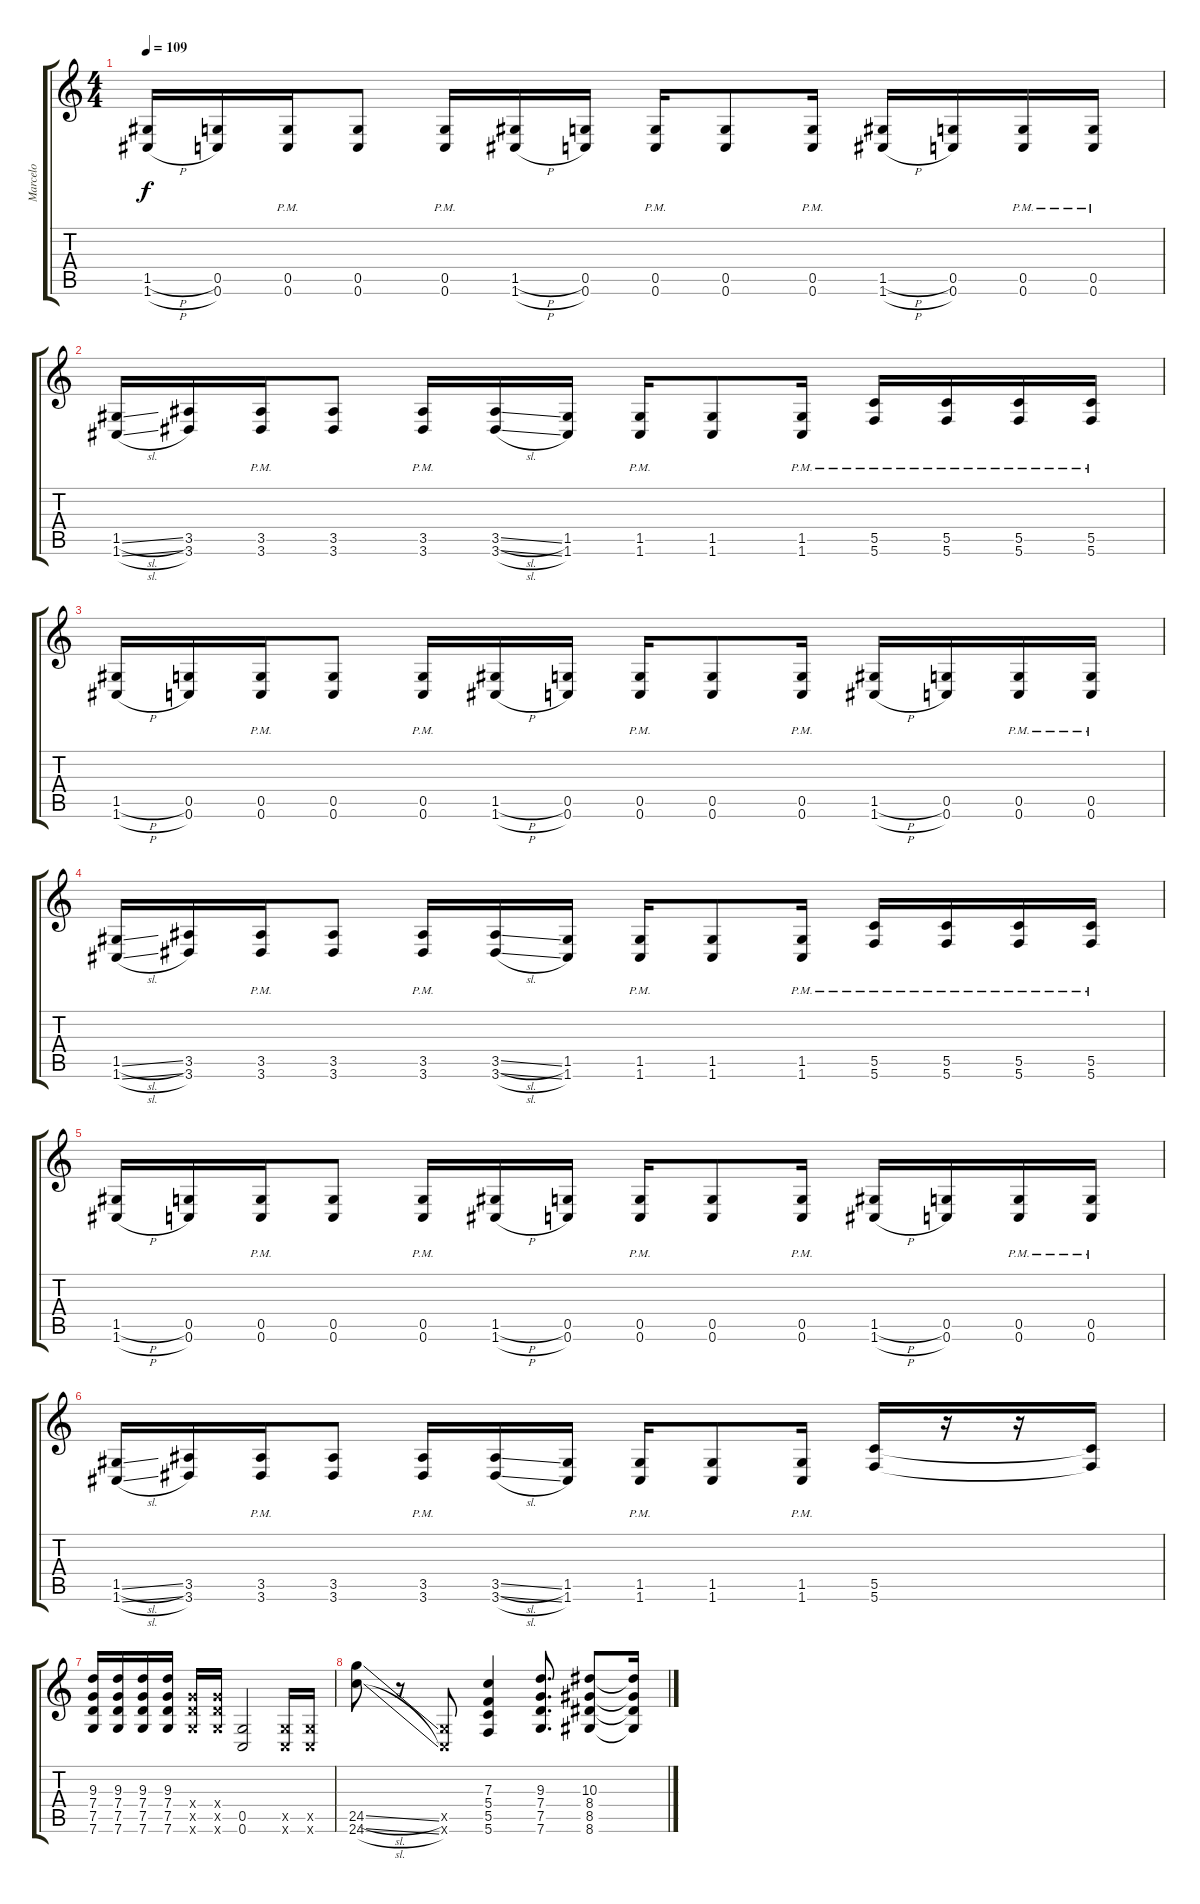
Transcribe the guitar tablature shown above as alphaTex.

\track ("Marcelo" "Marcelo") {instrument distortionguitar}
\staff {score tabs}
\tuning (D4 A3 F3 C3 G2 C2) {hide}
\ts (4 4)
\tempo 109
\clef g2
\ks c
(1.5{h} 1.6{h}).16{dy f} (0.5 0.6).16 (0.5 0.6{pm}).16 (0.5 0.6).8 (0.5 0.6{pm}).16 (1.5{h} 1.6{h}).16 (0.5 0.6).16 (0.5 0.6{pm}).16 (0.5 0.6).8 (0.5 0.6{pm}).16 (1.5{h} 1.6{h}).16 (0.5 0.6).16 (0.5 0.6{pm}).16 (0.5 0.6{pm}).16 |
(1.5{sl} 1.6{sl}).16 (3.5 3.6).16 (3.5 3.6{pm}).16 (3.5 3.6).8 (3.5 3.6{pm}).16 (3.5{sl} 3.6{sl}).16 (1.5 1.6).16 (1.5 1.6{pm}).16 (1.5 1.6).8 (1.5 1.6{pm}).16 (5.5 5.6{pm}).16 (5.5 5.6{pm}).16 (5.5 5.6{pm}).16 (5.5 5.6{pm}).16 |
(1.5{h} 1.6{h}).16 (0.5 0.6).16 (0.5 0.6{pm}).16 (0.5 0.6).8 (0.5 0.6{pm}).16 (1.5{h} 1.6{h}).16 (0.5 0.6).16 (0.5 0.6{pm}).16 (0.5 0.6).8 (0.5 0.6{pm}).16 (1.5{h} 1.6{h}).16 (0.5 0.6).16 (0.5 0.6{pm}).16 (0.5 0.6{pm}).16 |
(1.5{sl} 1.6{sl}).16 (3.5 3.6).16 (3.5 3.6{pm}).16 (3.5 3.6).8 (3.5 3.6{pm}).16 (3.5{sl} 3.6{sl}).16 (1.5 1.6).16 (1.5 1.6{pm}).16 (1.5 1.6).8 (1.5 1.6{pm}).16 (5.5 5.6{pm}).16 (5.5 5.6{pm}).16 (5.5 5.6{pm}).16 (5.5 5.6{pm}).16 |
(1.5{h} 1.6{h}).16 (0.5 0.6).16 (0.5 0.6{pm}).16 (0.5 0.6).8 (0.5 0.6{pm}).16 (1.5{h} 1.6{h}).16 (0.5 0.6).16 (0.5 0.6{pm}).16 (0.5 0.6).8 (0.5 0.6{pm}).16 (1.5{h} 1.6{h}).16 (0.5 0.6).16 (0.5 0.6{pm}).16 (0.5 0.6{pm}).16 |
(1.5{sl} 1.6{sl}).16 (3.5 3.6).16 (3.5 3.6{pm}).16 (3.5 3.6).8 (3.5 3.6{pm}).16 (3.5{sl} 3.6{sl}).16 (1.5 1.6).16 (1.5 1.6{pm}).16 (1.5 1.6).8 (1.5 1.6{pm}).16 (5.5 5.6).16 r.16 r.16 (5.5{t} 5.6{t}).16 |
(9.3 7.4 7.5 7.6).16 (9.3 7.4 7.5 7.6).16 (9.3 7.4 7.5 7.6).16 (9.3 7.4 7.5 7.6).16 (7.4{x} 7.5{x} 7.6{x}).16 (7.4{x} 7.5{x} 7.6{x}).16 (0.5 0.6).2 (0.5{x} 0.6{x}).16 (0.5{x} 0.6{x}).16 |
(24.5{sl} 24.6{sl}).8 r.8 (0.5{x} 0.6{x}).8 (7.3 5.4 5.5 5.6).4 (9.3 7.4 7.5 7.6).8{d} (10.3 8.4 8.5 8.6).8 (10.3{t} 8.4{t} 8.5{t} 8.6{t}).16
